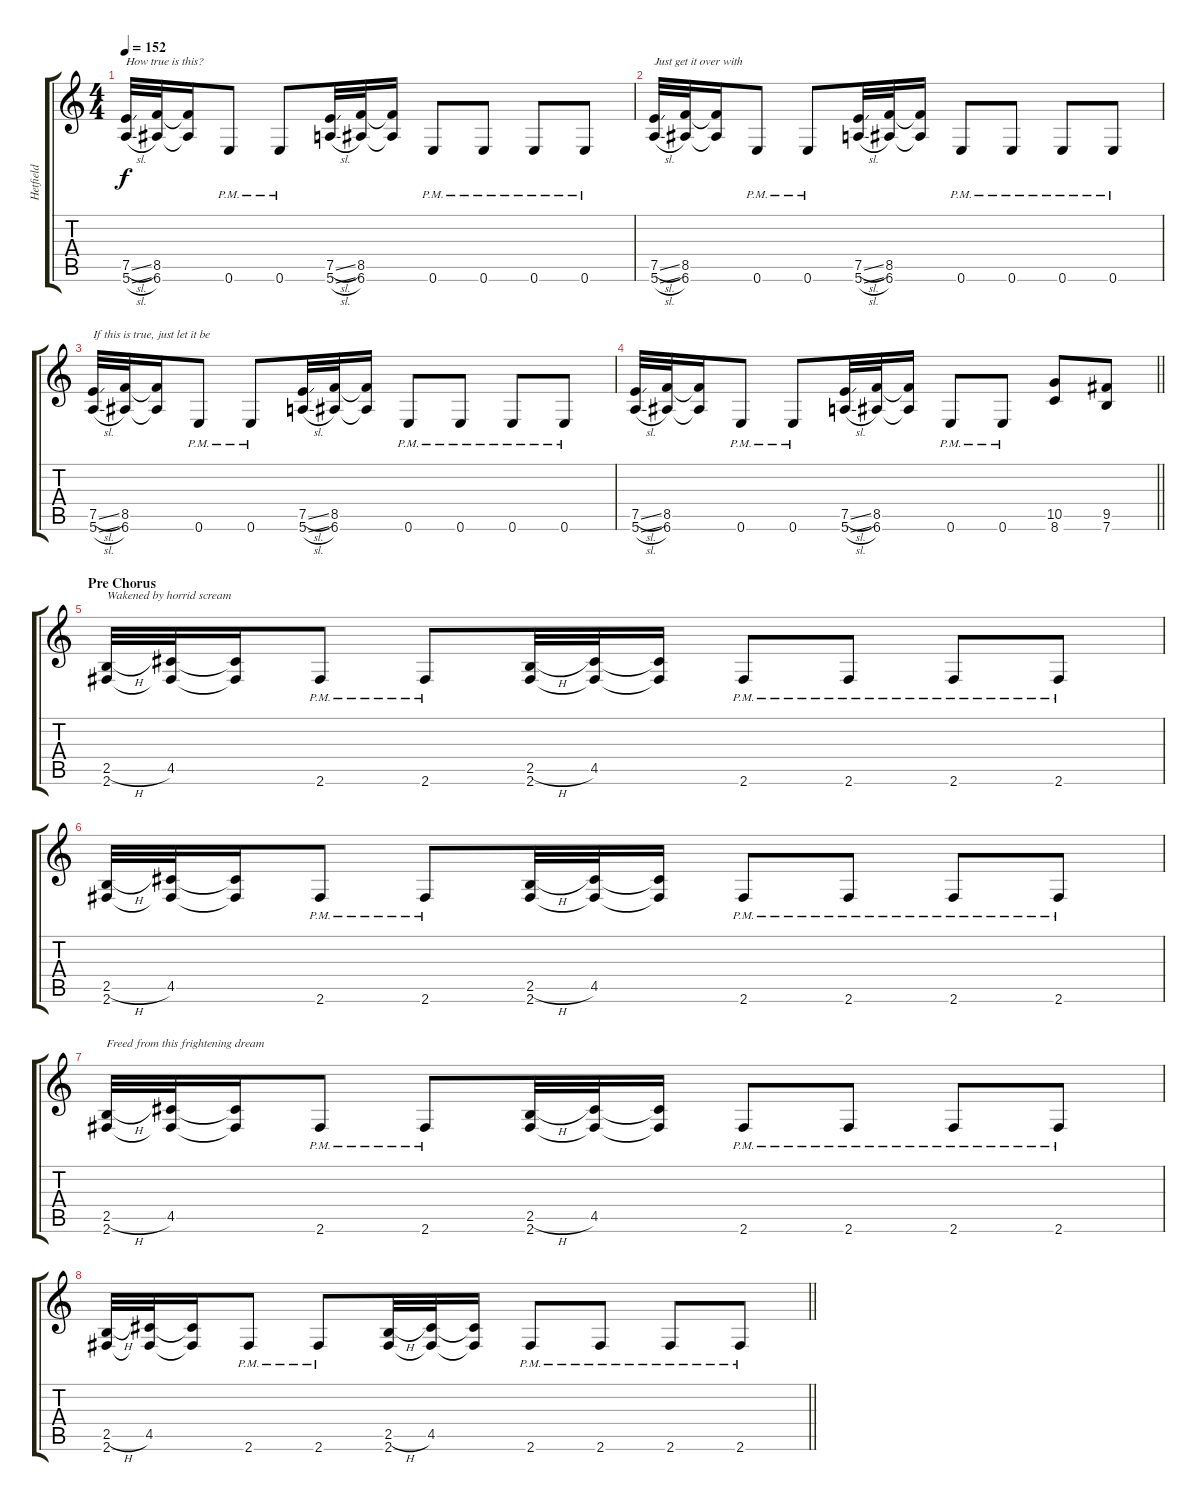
\track ("Hetfield" "Hetfield") {instrument distortionguitar}
\staff {score tabs}
\tuning (E4 B3 G3 D3 A2 E2) {hide}
\ts (4 4)
\tempo 152
\clef g2
\ks c
(7.5{sl} 5.6{sl}).32{txt "How true is this?" dy f} (8.5 6.6).32 (8.5{t} 6.6{t}).16 0.6{pm}.8 0.6{pm}.8 (7.5{sl} 5.6{sl}).32 (8.5 6.6).32 (8.5{t} 6.6{t}).16 0.6{pm}.8 0.6{pm}.8 0.6{pm}.8 0.6{pm}.8 |
(7.5{sl} 5.6{sl}).32{txt "Just get it over with"} (8.5 6.6).32 (8.5{t} 6.6{t}).16 0.6{pm}.8 0.6{pm}.8 (7.5{sl} 5.6{sl}).32 (8.5 6.6).32 (8.5{t} 6.6{t}).16 0.6{pm}.8 0.6{pm}.8 0.6{pm}.8 0.6{pm}.8 |
(7.5{sl} 5.6{sl}).32{txt "If this is true, just let it be"} (8.5 6.6).32 (8.5{t} 6.6{t}).16 0.6{pm}.8 0.6{pm}.8 (7.5{sl} 5.6{sl}).32 (8.5 6.6).32 (8.5{t} 6.6{t}).16 0.6{pm}.8 0.6{pm}.8 0.6{pm}.8 0.6{pm}.8 |
\barLineRight lightlight
(7.5{sl} 5.6{sl}).32 (8.5 6.6).32 (8.5{t} 6.6{t}).16 0.6{pm}.8 0.6{pm}.8 (7.5{sl} 5.6{sl}).32 (8.5 6.6).32 (8.5{t} 6.6{t}).16 0.6{pm}.8 0.6{pm}.8 (10.5 8.6).8 (9.5 7.6).8 |
\section ("" "Pre Chorus")
(2.5{h} 2.6).32{txt "Wakened by horrid scream "} (4.5 2.6{t}).32 (4.5{t} 2.6{t}).16 2.6{pm}.8 2.6{pm}.8 (2.5{h} 2.6).32 (4.5 2.6{t}).32 (4.5{t} 2.6{t}).16 2.6{pm}.8 2.6{pm}.8 2.6{pm}.8 2.6{pm}.8 |
(2.5{h} 2.6).32 (4.5 2.6{t}).32 (4.5{t} 2.6{t}).16 2.6{pm}.8 2.6{pm}.8 (2.5{h} 2.6).32 (4.5 2.6{t}).32 (4.5{t} 2.6{t}).16 2.6{pm}.8 2.6{pm}.8 2.6{pm}.8 2.6{pm}.8 |
(2.5{h} 2.6).32{txt "Freed from this frightening dream"} (4.5 2.6{t}).32 (4.5{t} 2.6{t}).16 2.6{pm}.8 2.6{pm}.8 (2.5{h} 2.6).32 (4.5 2.6{t}).32 (4.5{t} 2.6{t}).16 2.6{pm}.8 2.6{pm}.8 2.6{pm}.8 2.6{pm}.8 |
\barLineRight lightlight
(2.5{h} 2.6).32 (4.5 2.6{t}).32 (4.5{t} 2.6{t}).16 2.6{pm}.8 2.6{pm}.8 (2.5{h} 2.6).32 (4.5 2.6{t}).32 (4.5{t} 2.6{t}).16 2.6{pm}.8 2.6{pm}.8 2.6{pm}.8 2.6{pm}.8
